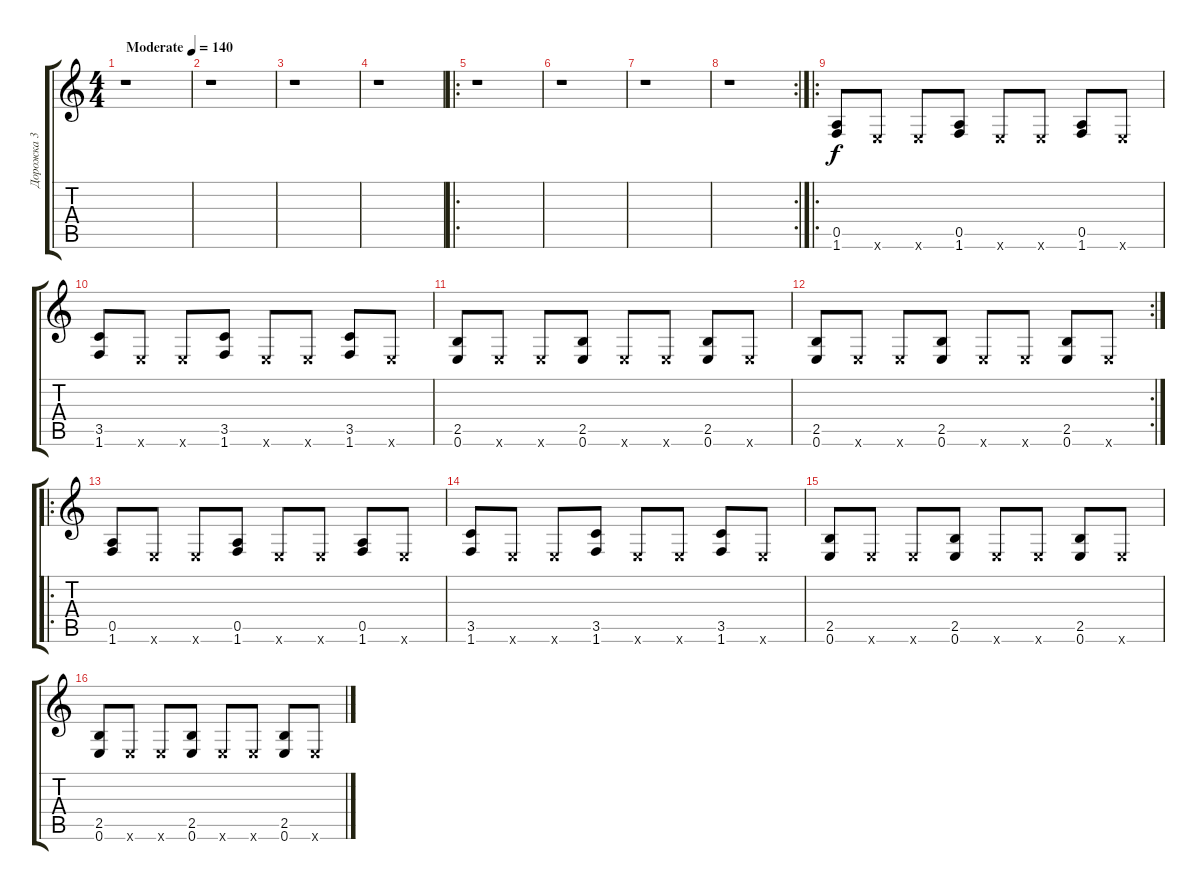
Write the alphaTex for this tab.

\track ("Дорожка 3" "Дорожка 3") {instrument distortionguitar}
\staff {score tabs}
\tuning (E4 B3 G3 D3 A2 E2) {hide}
\ts (4 4)
\tempo (140 "Moderate")
\clef g2
\ks c
r.1{dy f instrument distortionguitar} |
r.1 |
r.1 |
r.1 |
\ro
r.1 |
r.1 |
r.1 |
\rc 2
r.1 |
\ro
(0.5 1.6).8 0.6{x}.8 0.6{x}.8 (0.5 1.6).8 0.6{x}.8 0.6{x}.8 (0.5 1.6).8 0.6{x}.8 |
(3.5 1.6).8 0.6{x}.8 0.6{x}.8 (3.5 1.6).8 0.6{x}.8 0.6{x}.8 (3.5 1.6).8 0.6{x}.8 |
(2.5 0.6).8 0.6{x}.8 0.6{x}.8 (2.5 0.6).8 0.6{x}.8 0.6{x}.8 (2.5 0.6).8 0.6{x}.8 |
\rc 2
(2.5 0.6).8 0.6{x}.8 0.6{x}.8 (2.5 0.6).8 0.6{x}.8 0.6{x}.8 (2.5 0.6).8 0.6{x}.8 |
\ro
(0.5 1.6).8 0.6{x}.8 0.6{x}.8 (0.5 1.6).8 0.6{x}.8 0.6{x}.8 (0.5 1.6).8 0.6{x}.8 |
(3.5 1.6).8 0.6{x}.8 0.6{x}.8 (3.5 1.6).8 0.6{x}.8 0.6{x}.8 (3.5 1.6).8 0.6{x}.8 |
(2.5 0.6).8 0.6{x}.8 0.6{x}.8 (2.5 0.6).8 0.6{x}.8 0.6{x}.8 (2.5 0.6).8 0.6{x}.8 |
(2.5 0.6).8 0.6{x}.8 0.6{x}.8 (2.5 0.6).8 0.6{x}.8 0.6{x}.8 (2.5 0.6).8 0.6{x}.8
